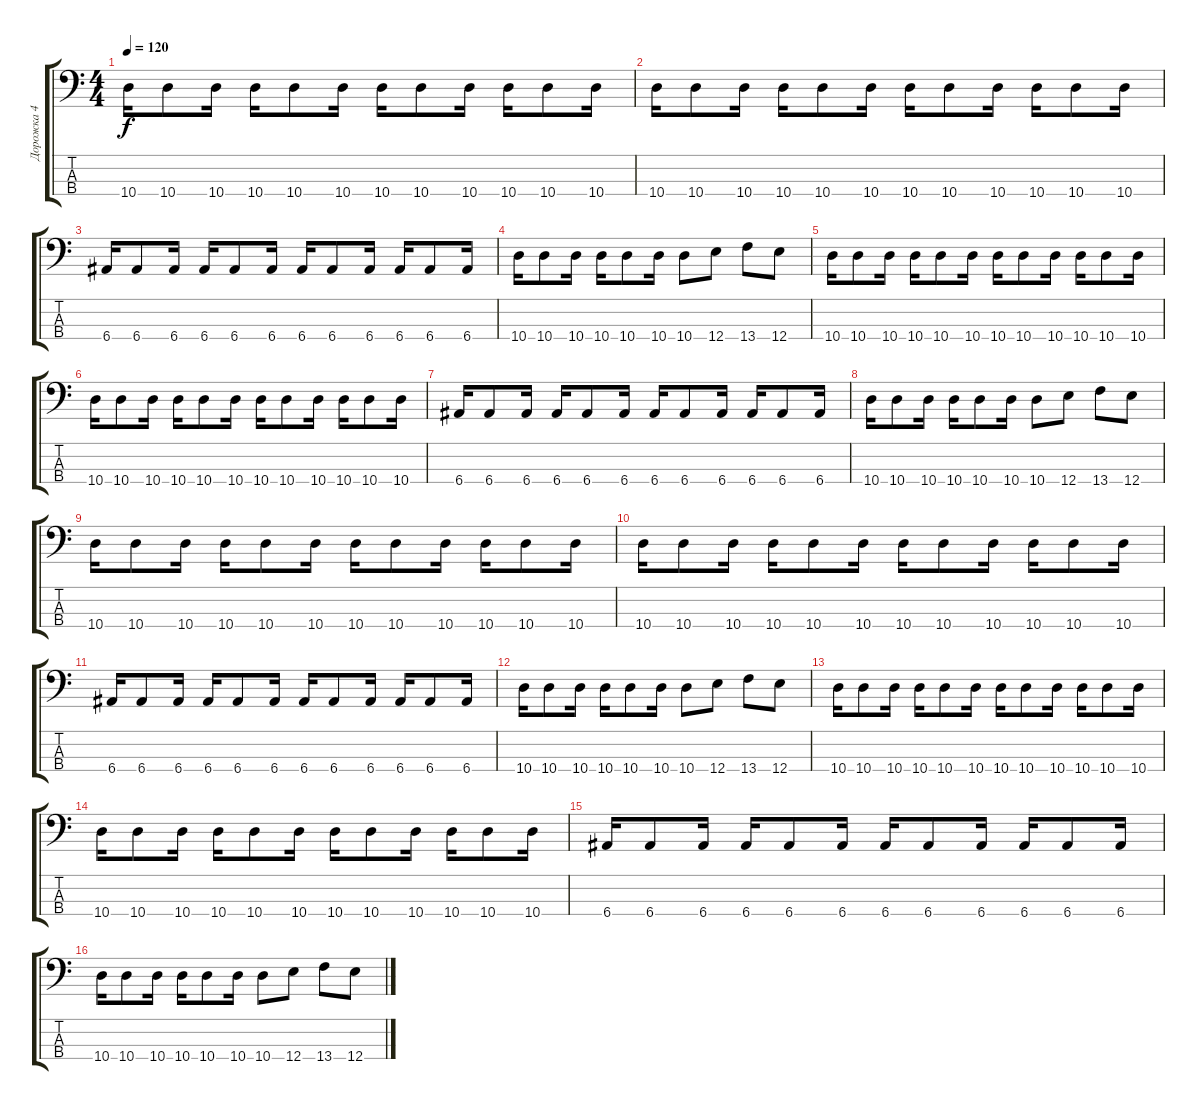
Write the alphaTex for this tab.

\track ("Дорожка 4" "Дорожка 4") {instrument electricbassfinger}
\staff {score tabs}
\tuning (G2 D2 A1 E1) {hide}
\ts (4 4)
\tempo 120
\clef f4
\ks c
10.4.16{dy f} 10.4.8 10.4.16 10.4.16 10.4.8 10.4.16 10.4.16 10.4.8 10.4.16 10.4.16 10.4.8 10.4.16 |
10.4.16 10.4.8 10.4.16 10.4.16 10.4.8 10.4.16 10.4.16 10.4.8 10.4.16 10.4.16 10.4.8 10.4.16 |
6.4.16 6.4.8 6.4.16 6.4.16 6.4.8 6.4.16 6.4.16 6.4.8 6.4.16 6.4.16 6.4.8 6.4.16 |
10.4.16 10.4.8 10.4.16 10.4.16 10.4.8 10.4.16 10.4.8 12.4.8 13.4.8 12.4.8 |
10.4.16 10.4.8 10.4.16 10.4.16 10.4.8 10.4.16 10.4.16 10.4.8 10.4.16 10.4.16 10.4.8 10.4.16 |
10.4.16 10.4.8 10.4.16 10.4.16 10.4.8 10.4.16 10.4.16 10.4.8 10.4.16 10.4.16 10.4.8 10.4.16 |
6.4.16 6.4.8 6.4.16 6.4.16 6.4.8 6.4.16 6.4.16 6.4.8 6.4.16 6.4.16 6.4.8 6.4.16 |
10.4.16 10.4.8 10.4.16 10.4.16 10.4.8 10.4.16 10.4.8 12.4.8 13.4.8 12.4.8 |
10.4.16 10.4.8 10.4.16 10.4.16 10.4.8 10.4.16 10.4.16 10.4.8 10.4.16 10.4.16 10.4.8 10.4.16 |
10.4.16 10.4.8 10.4.16 10.4.16 10.4.8 10.4.16 10.4.16 10.4.8 10.4.16 10.4.16 10.4.8 10.4.16 |
6.4.16 6.4.8 6.4.16 6.4.16 6.4.8 6.4.16 6.4.16 6.4.8 6.4.16 6.4.16 6.4.8 6.4.16 |
10.4.16 10.4.8 10.4.16 10.4.16 10.4.8 10.4.16 10.4.8 12.4.8 13.4.8 12.4.8 |
10.4.16 10.4.8 10.4.16 10.4.16 10.4.8 10.4.16 10.4.16 10.4.8 10.4.16 10.4.16 10.4.8 10.4.16 |
10.4.16 10.4.8 10.4.16 10.4.16 10.4.8 10.4.16 10.4.16 10.4.8 10.4.16 10.4.16 10.4.8 10.4.16 |
6.4.16 6.4.8 6.4.16 6.4.16 6.4.8 6.4.16 6.4.16 6.4.8 6.4.16 6.4.16 6.4.8 6.4.16 |
10.4.16 10.4.8 10.4.16 10.4.16 10.4.8 10.4.16 10.4.8 12.4.8 13.4.8 12.4.8
